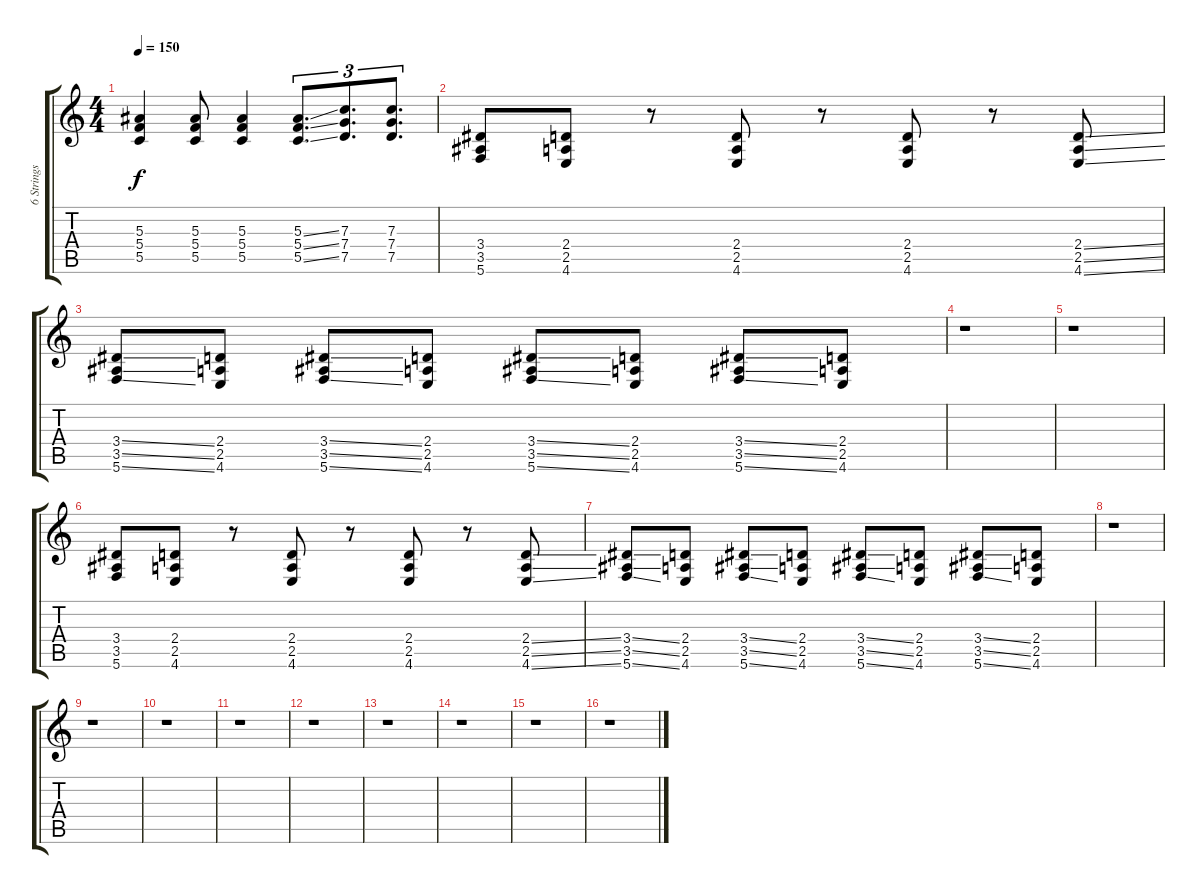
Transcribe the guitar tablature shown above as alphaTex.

\track ("6 Strings Guitar Dropped C Tuning" "6 Strings ") {instrument distortionguitar}
\staff {score tabs}
\tuning (D4 A3 F3 C3 G2 C2) {hide}
\ts (4 4)
\tempo 150
\clef g2
\ks c
(5.3 5.4 5.5).4{dy f} (5.3 5.4 5.5).8 (5.3 5.4 5.5).4 (5.3{ss} 5.4{ss} 5.5{ss}).8{d tu (3 2)} (7.3 7.4 7.5).8{d tu (3 2)} (7.3 7.4 7.5).8{d tu (3 2)} |
(3.4 3.5 5.6).8 (2.4 2.5 4.6).8 r.8 (2.4 2.5 4.6).8 r.8 (2.4 2.5 4.6).8 r.8 (2.4{ss} 2.5{ss} 4.6{ss}).8 |
(3.4{ss} 3.5{ss} 5.6{ss}).8 (2.4 2.5 4.6).8 (3.4{ss} 3.5{ss} 5.6{ss}).8 (2.4 2.5 4.6).8 (3.4{ss} 3.5{ss} 5.6{ss}).8 (2.4 2.5 4.6).8 (3.4{ss} 3.5{ss} 5.6{ss}).8 (2.4 2.5 4.6).8 |
r.1 |
r.1 |
(3.4 3.5 5.6).8 (2.4 2.5 4.6).8 r.8 (2.4 2.5 4.6).8 r.8 (2.4 2.5 4.6).8 r.8 (2.4{ss} 2.5{ss} 4.6{ss}).8 |
(3.4{ss} 3.5{ss} 5.6{ss}).8 (2.4 2.5 4.6).8 (3.4{ss} 3.5{ss} 5.6{ss}).8 (2.4 2.5 4.6).8 (3.4{ss} 3.5{ss} 5.6{ss}).8 (2.4 2.5 4.6).8 (3.4{ss} 3.5{ss} 5.6{ss}).8 (2.4 2.5 4.6).8 |
r.1 |
r.1 |
r.1 |
r.1 |
r.1 |
r.1 |
r.1 |
r.1 |
r.1
